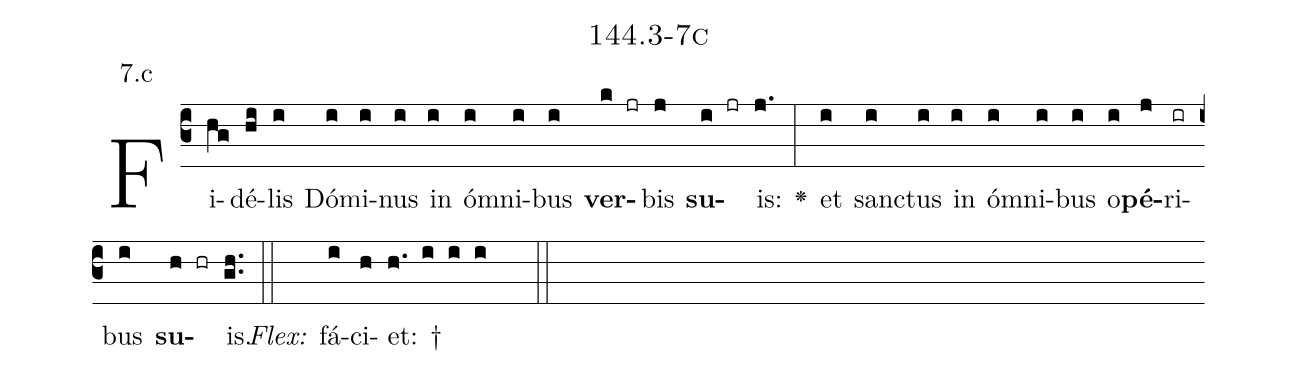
name: 144.3-7c;
annotation: 7.c;
%%
(c3)Fi(hg)dé(hi)lis(i) Dó(i)mi(i)nus(i) in(i) óm(i)ni(i)bus(i) <b>ver</b>(k jr)bis(j) <b>su</b>(i jr)is:(j.) <v>\greheightstar</v>(:) et(i) sanc(i)tus(i) in(i) óm(i)ni(i)bus(i) o(i)<b>pé</b>(j)ri(ir)bus(i) <b>su</b>(h hr)is.(gh..) (::)
<i>Flex:</i>()  fá(i)ci(h)et: †(h. i i i  ::)

%E(i) u(i) o(j) u(i) a(h) e.(gh..) (::)
